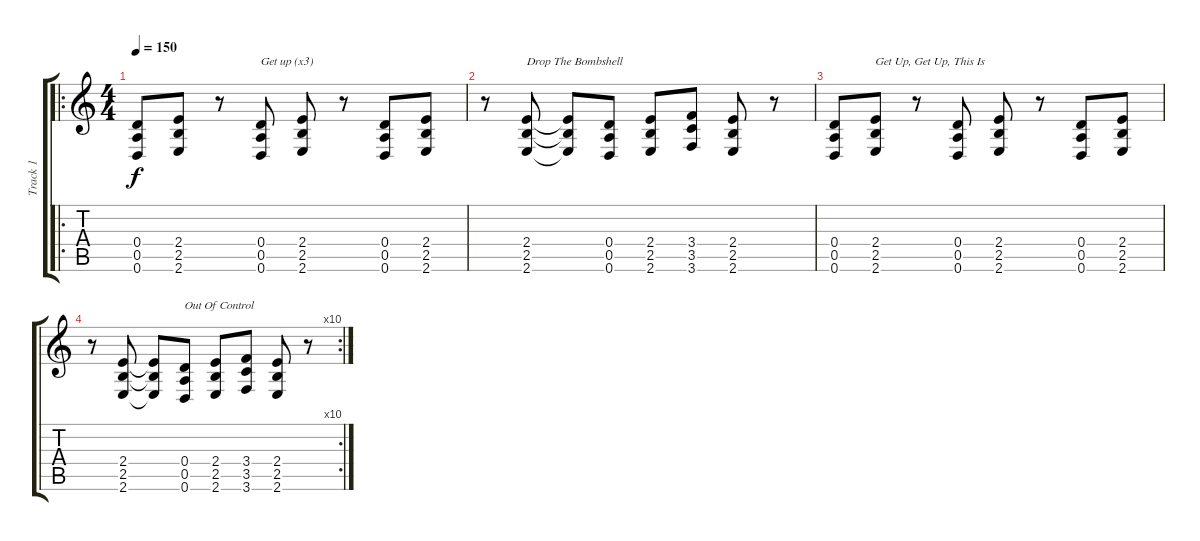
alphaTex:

\track ("Track 1" "Track 1") {instrument distortionguitar}
\staff {score tabs}
\tuning (E4 B3 G3 D3 A2 D2) {hide}
\ro
\ts (4 4)
\tempo 150
\clef g2
\ks c
(0.4 0.5 0.6).8{dy f instrument distortionguitar} (2.4 2.5 2.6).8 r.8 (0.4 0.5 0.6).8{txt "Get up (x3)"} (2.4 2.5 2.6).8 r.8 (0.4 0.5 0.6).8 (2.4 2.5 2.6).8 |
r.8 (2.4 2.5 2.6).8{txt "Drop The Bombshell"} (2.4{t} 2.5{t} 2.6{t}).8 (0.4 0.5 0.6).8 (2.4 2.5 2.6).8 (3.4 3.5 3.6).8 (2.4 2.5 2.6).8 r.8 |
(0.4 0.5 0.6).8 (2.4 2.5 2.6).8{txt "Get Up, Get Up, This Is"} r.8 (0.4 0.5 0.6).8 (2.4 2.5 2.6).8 r.8 (0.4 0.5 0.6).8 (2.4 2.5 2.6).8 |
\rc 10
r.8 (2.4 2.5 2.6).8 (2.4{t} 2.5{t} 2.6{t}).8 (0.4 0.5 0.6).8{txt "Out Of Control"} (2.4 2.5 2.6).8 (3.4 3.5 3.6).8 (2.4 2.5 2.6).8 r.8
